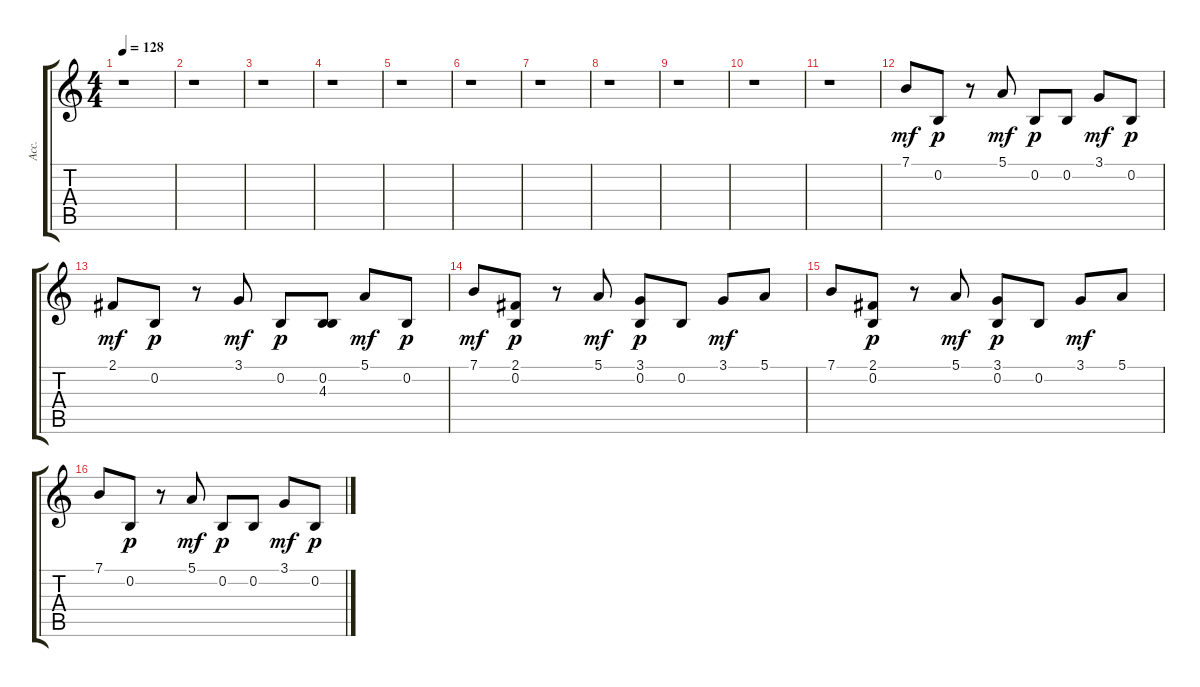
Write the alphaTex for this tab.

\track ("Acc." "Acc.") {instrument accordion}
\staff {score tabs}
\tuning (E4 B3 G3 D3 A2 E2) {hide}
\ts (4 4)
\tempo 128
\clef g2
\ks c
r.1{dy mf} |
r.1 |
r.1 |
r.1 |
r.1 |
r.1 |
r.1 |
r.1 |
r.1 |
r.1 |
r.1 |
7.1.8 0.2.8{dy p} r.8 5.1.8{dy mf} 0.2.8{dy p} 0.2.8 3.1.8{dy mf} 0.2.8{dy p} |
2.1.8{dy mf} 0.2.8{dy p} r.8 3.1.8{dy mf} 0.2.8{dy p} (0.2 4.3).8 5.1.8{dy mf} 0.2.8{dy p} |
7.1.8{dy mf} (2.1 0.2).8{dy p} r.8 5.1.8{dy mf} (3.1 0.2).8{dy p} 0.2.8 3.1.8{dy mf} 5.1.8 |
7.1.8 (2.1 0.2).8{dy p} r.8 5.1.8{dy mf} (3.1 0.2).8{dy p} 0.2.8 3.1.8{dy mf} 5.1.8 |
7.1.8 0.2.8{dy p} r.8 5.1.8{dy mf} 0.2.8{dy p} 0.2.8 3.1.8{dy mf} 0.2.8{dy p}
